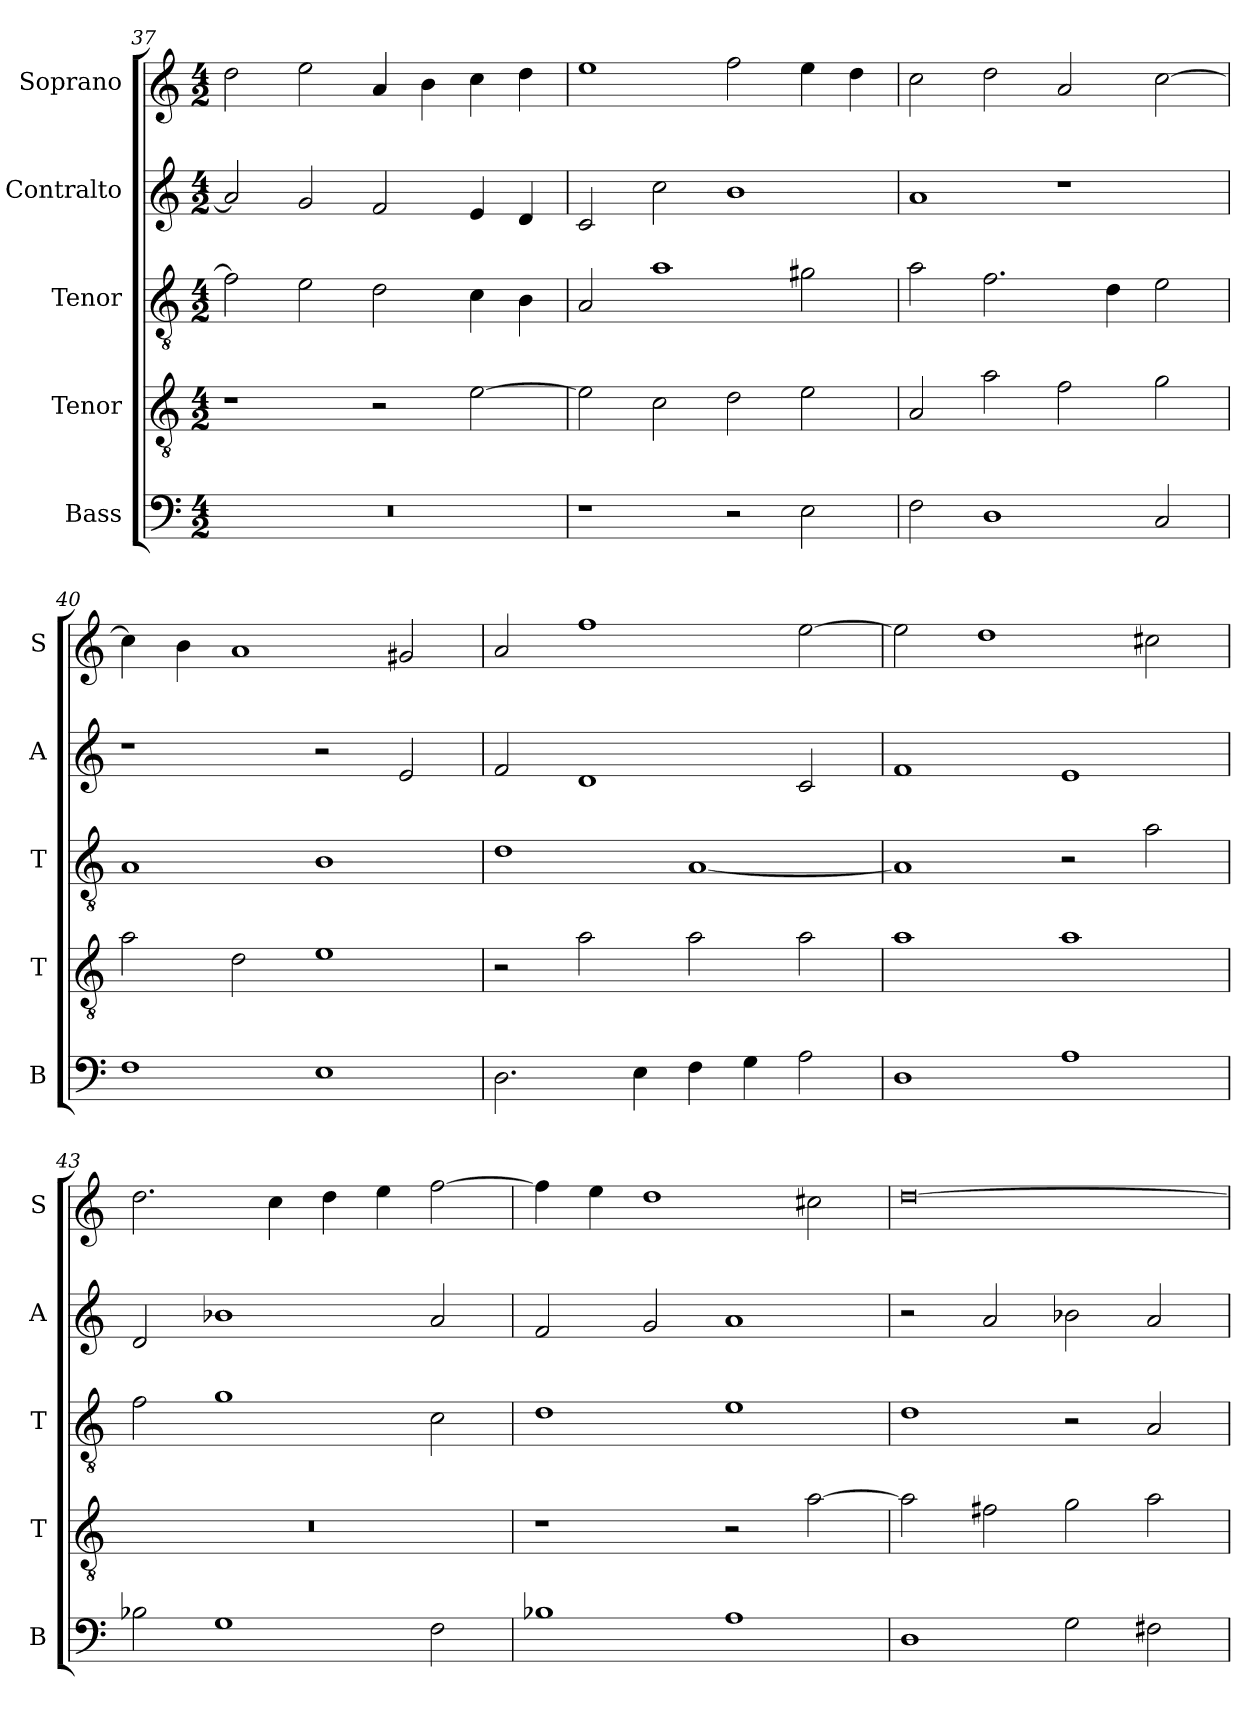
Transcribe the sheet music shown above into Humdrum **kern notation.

**kern	**kern	**kern	**kern	**kern
*part5	*part4	*part3	*part2	*part1
*staff5	*staff4	*staff3	*staff2	*staff1
*I"Bass	*I"Tenor	*I"Tenor	*I"Contralto	*I"Soprano
*I'B	*I'T	*I'T	*I'A	*I'S
*clefF4	*clefGv2	*clefGv2	*clefG2	*clefG2
*k[]	*k[]	*k[]	*k[]	*k[]
*A:aeo	*A:aeo	*A:aeo	*A:aeo	*A:aeo
*M4/2	*M4/2	*M4/2	*M4/2	*M4/2
=37	=37	=37	=37	=37
0r	1r	2f]	2a]	2dd
.	.	2e	2g	2ee
.	2r	2d	2f	4a
.	.	.	.	4b
.	[2e	4c	4e	4cc
.	.	4B	4d	4dd
=38	=38	=38	=38	=38
1r	2e]	2A	2c	1ee
.	2c	1a	2cc	.
2r	2d	.	1b	2ff
2E	2e	2g#X	.	4ee
.	.	.	.	4dd
=39	=39	=39	=39	=39
2F	2A	2a	1a	2cc
1D	2a	2.f	.	2dd
.	2f	.	1r	2a
.	.	4d	.	.
2C	2g	2e	.	[2cc
=40	=40	=40	=40	=40
1F	2a	1A	1r	4cc]
.	.	.	.	4b
.	2d	.	.	1a
1E	1e	1B	2r	.
.	.	.	2e	2g#X
=41	=41	=41	=41	=41
2.D	2r	1d	2f	2a
.	2a	.	1d	1ff
4E	.	.	.	.
4F	2a	[1A	.	.
4G	.	.	.	.
2A	2a	.	2c	[2ee
=42	=42	=42	=42	=42
1D	1a	1A]	1f	2ee]
.	.	.	.	1dd
1A	1a	2r	1e	.
.	.	2a	.	2cc#X
=43	=43	=43	=43	=43
2B-X	0r	2f	2d	2.dd
1G	.	1g	1b-X	.
.	.	.	.	4cc
.	.	.	.	4dd
.	.	.	.	4ee
2F	.	2c	2a	[2ff
=44	=44	=44	=44	=44
1B-X	1r	1d	2f	4ff]
.	.	.	.	4ee
.	.	.	2g	1dd
1A	2r	1e	1a	.
.	[2a	.	.	2cc#X
=45	=45	=45	=45	=45
1D	2a]	1d	2r	[0dd
.	2f#X	.	2a	.
2G	2g	2r	2b-X	.
2F#X	2a	2A	2a	.
=	=	=	=	=
*-	*-	*-	*-	*-
